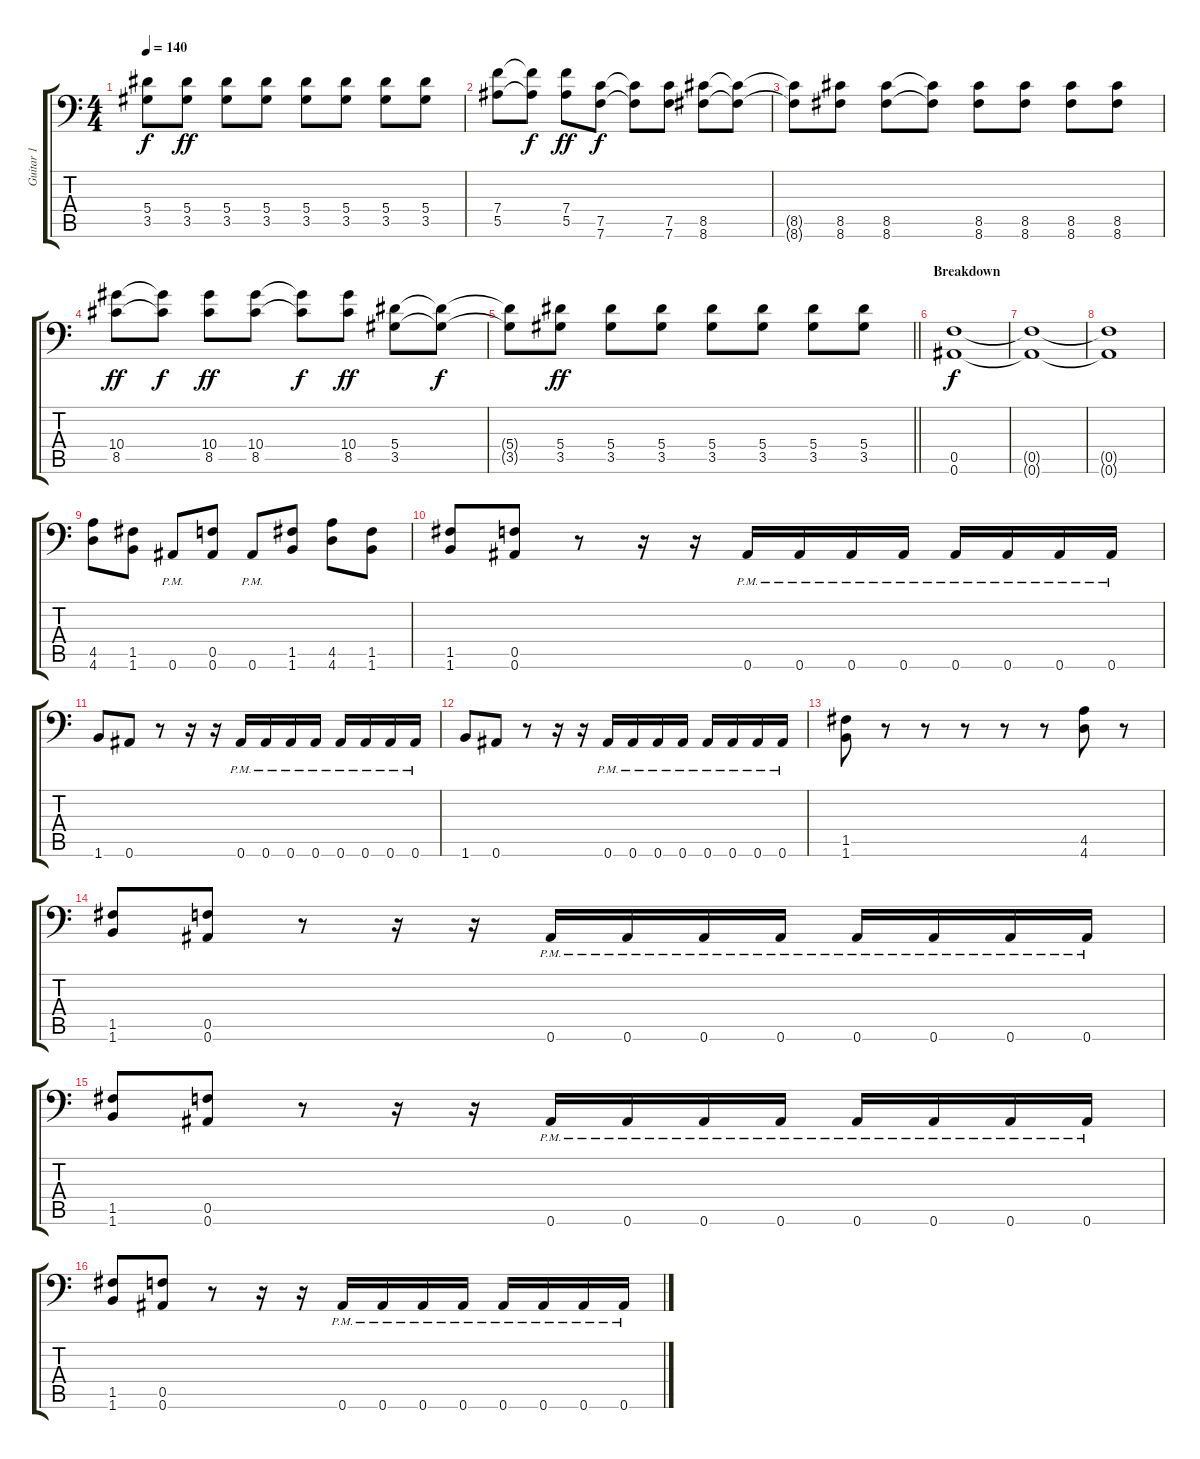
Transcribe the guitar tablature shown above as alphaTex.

\track ("Guitar 1" "Guitar 1") {instrument distortionguitar}
\staff {score tabs}
\tuning (C4 G3 Eb3 Bb2 F2 Bb1) {hide}
\ts (4 4)
\tempo 140
\clef f4
\ks c
(5.4{t} 3.5{t}).8{dy f} (5.4 3.5).8{dy ff} (5.4 3.5).8 (5.4 3.5).8 (5.4 3.5).8 (5.4 3.5).8 (5.4 3.5).8 (5.4 3.5).8 |
(7.4 5.5).8 (7.4{t} 5.5{t}).8{dy f} (7.4 5.5).8{dy ff} (7.5 7.6).8{dy f} (7.5{t} 7.6{t}).8 (7.5 7.6).8 (8.5 8.6).8 (8.5{t} 8.6{t}).8 |
(8.5{t} 8.6{t}).8 (8.5 8.6).8 (8.5 8.6).8 (8.5{t} 8.6{t}).8 (8.5 8.6).8 (8.5 8.6).8 (8.5 8.6).8 (8.5 8.6).8 |
(10.4 8.5).8{dy ff} (10.4{t} 8.5{t}).8{dy f} (10.4 8.5).8{dy ff} (10.4 8.5).8 (10.4{t} 8.5{t}).8{dy f} (10.4 8.5).8{dy ff} (5.4 3.5).8 (5.4{t} 3.5{t}).8{dy f} |
\barLineRight lightlight
(5.4{t} 3.5{t}).8 (5.4 3.5).8{dy ff} (5.4 3.5).8 (5.4 3.5).8 (5.4 3.5).8 (5.4 3.5).8 (5.4 3.5).8 (5.4 3.5).8 |
\section ("" "Breakdown")
(0.5 0.6).1{dy f balance 0} |
(0.5{t} 0.6{t}).1 |
(0.5{t} 0.6{t}).1 |
(4.5 4.6).8 (1.5 1.6).8 0.6{pm}.8 (0.5 0.6).8 0.6{pm}.8 (1.5 1.6).8 (4.5 4.6).8 (1.5 1.6).8 |
(1.5 1.6).8 (0.5 0.6).8 r.8 r.16 r.16 0.6{pm}.16 0.6{pm}.16 0.6{pm}.16 0.6{pm}.16 0.6{pm}.16 0.6{pm}.16 0.6{pm}.16 0.6{pm}.16 |
1.6.8 0.6.8 r.8 r.16 r.16 0.6{pm}.16 0.6{pm}.16 0.6{pm}.16 0.6{pm}.16 0.6{pm}.16 0.6{pm}.16 0.6{pm}.16 0.6{pm}.16 |
1.6.8 0.6.8 r.8 r.16 r.16 0.6{pm}.16 0.6{pm}.16 0.6{pm}.16 0.6{pm}.16 0.6{pm}.16 0.6{pm}.16 0.6{pm}.16 0.6{pm}.16 |
(1.5 1.6).8 r.8 r.8 r.8 r.8 r.8 (4.5 4.6).8 r.8 |
(1.5 1.6).8{balance 4} (0.5 0.6).8 r.8 r.16 r.16 0.6{pm}.16 0.6{pm}.16 0.6{pm}.16 0.6{pm}.16 0.6{pm}.16 0.6{pm}.16 0.6{pm}.16 0.6{pm}.16 |
(1.5 1.6).8 (0.5 0.6).8 r.8 r.16 r.16 0.6{pm}.16 0.6{pm}.16 0.6{pm}.16 0.6{pm}.16 0.6{pm}.16 0.6{pm}.16 0.6{pm}.16 0.6{pm}.16 |
(1.5 1.6).8 (0.5 0.6).8 r.8 r.16 r.16 0.6{pm}.16 0.6{pm}.16 0.6{pm}.16 0.6{pm}.16 0.6{pm}.16 0.6{pm}.16 0.6{pm}.16 0.6{pm}.16
